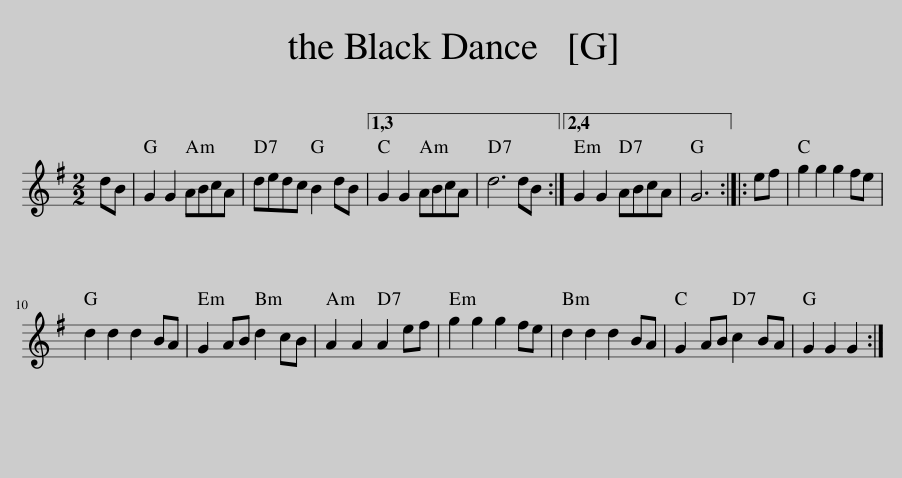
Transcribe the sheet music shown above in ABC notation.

X:1
L:1/8
M:2/2
I:linebreak $
K:G
V:1 treble
V:1
 dB | G2 G2 ABcA | dedc B2 dB |1,3 G2 G2 ABcA | d6 dB :|2,4 %5
 G2 G2 ABcA | G6 :: ef | g2 g2 g2 fe |$ d2 d2 d2 BA | %10
 G2 AB d2 cB | A2 A2 A2 ef | g2 g2 g2 fe | d2 d2 d2 BA | G2 AB c2 BA | %15
 G2 G2 G2 :| %16
